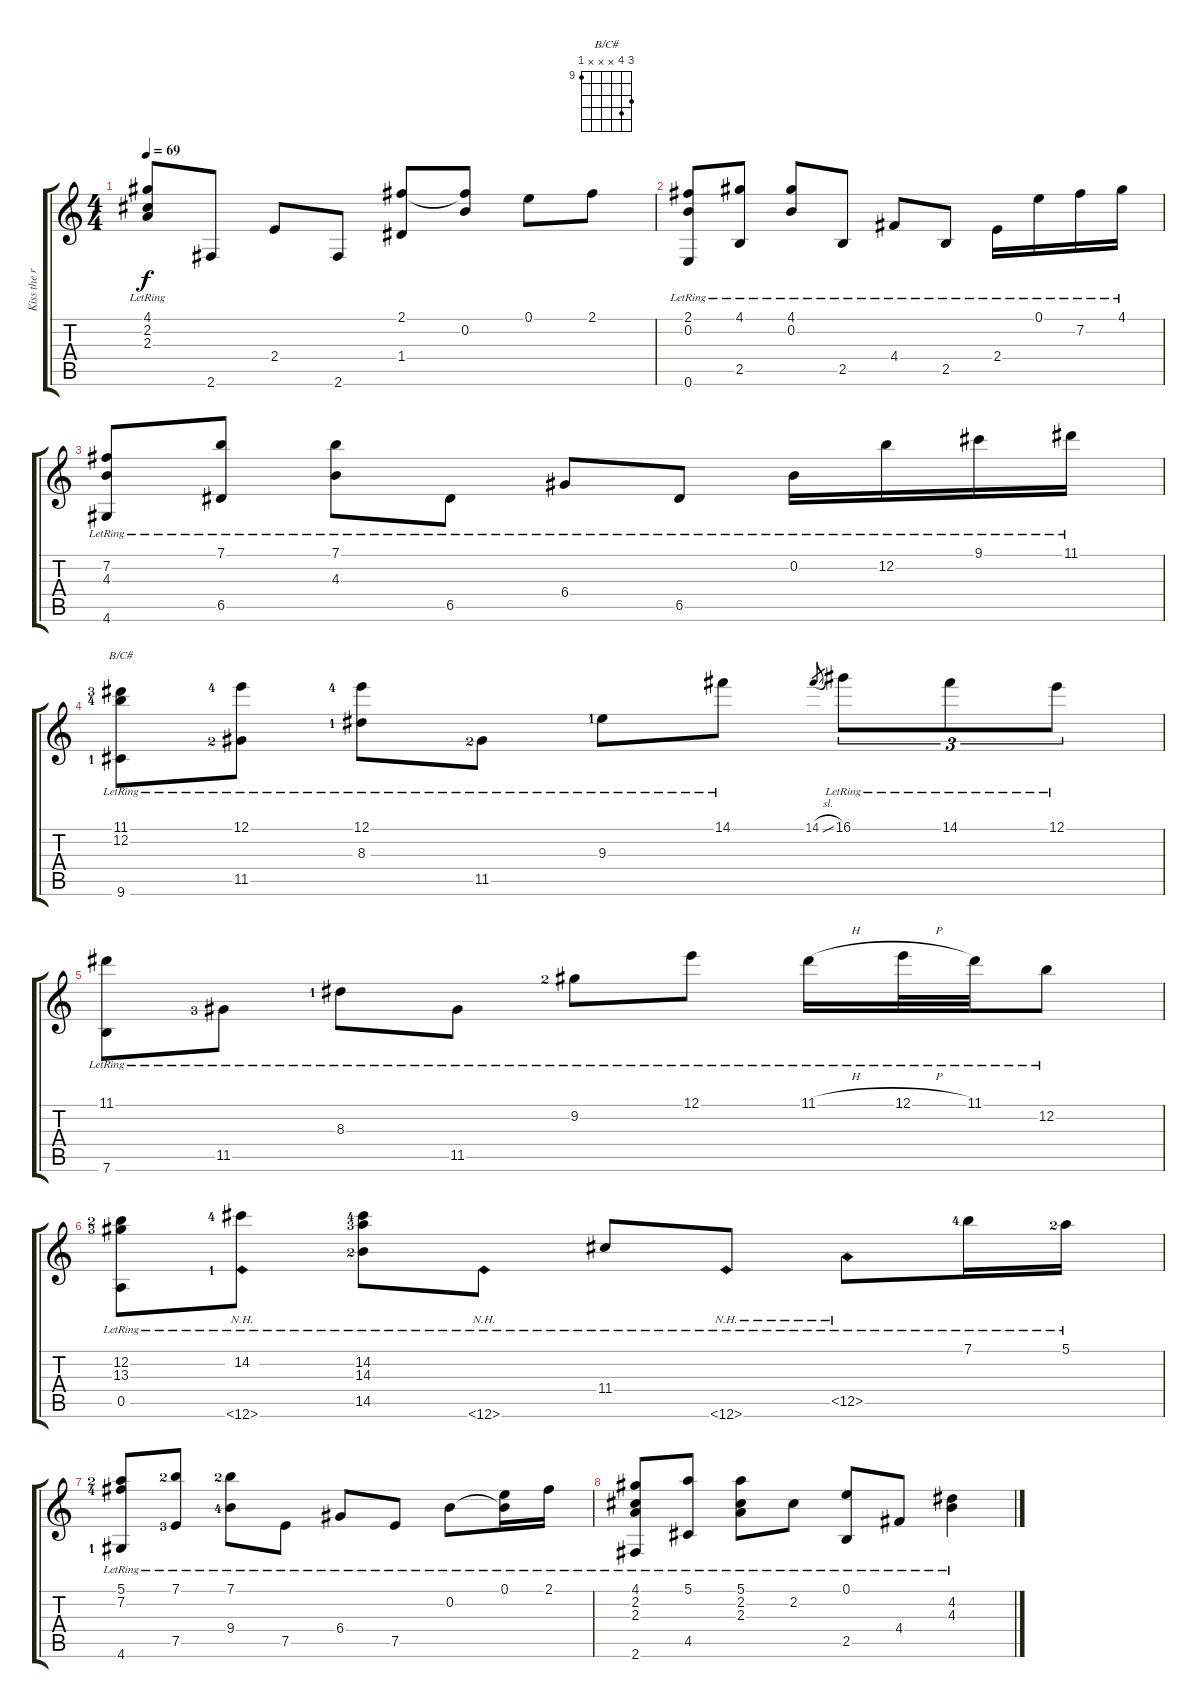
\track ("Kiss the rain" "Kiss the r") {instrument acousticguitarsteel}
\staff {score tabs}
\tuning (E4 B3 G3 D3 A2 E2) {hide}
\chord ("B/C#" 11 12 x x x 9) {firstfret 9}
\ts (4 4)
\tempo 69
\clef g2
\ks c
(4.1{lr} 2.2{lr} 2.3{lr}).8{dy f} 2.6.8 2.4.8 2.6.8 (2.1 1.4).8 (2.1{t} 0.2).8 0.1.8 2.1.8 |
(2.1{lr} 0.2{lr} 0.6{lr}).8 (4.1{lr} 2.5{lr}).8 (4.1{lr} 0.2{lr}).8 2.5{lr}.8 4.4{lr}.8 2.5{lr}.8 2.4{lr}.16 0.1{lr}.16 7.2{lr}.16 4.1{lr}.16 |
(7.2{lr} 4.3{lr} 4.6{lr}).8 (7.1{lr} 6.5{lr}).8 (7.1{lr} 4.3{lr}).8 6.5{lr}.8 6.4{lr}.8 6.5{lr}.8 0.2{lr}.16 12.2{lr}.16 9.1{lr}.16 11.1{lr}.16 |
(11.1{lr lf 4} 12.2{lr lf 5} 9.6{lr lf 2}).8{ch "B/C#"} (12.1{lr lf 5} 11.5{lr lf 3}).8 (12.1{lr lf 5} 8.3{lr lf 2}).8 11.5{lr lf 3}.8 9.3{lr lf 2}.8 14.1{lr}.8 14.1{sl}.8{gr} 16.1{lr}.8{tu (3 2)} 14.1{lr}.8{tu (3 2)} 12.1{lr}.8{tu (3 2)} |
(11.1{lr} 7.6{lr}).8 11.5{lr lf 4}.8 8.3{lr lf 2}.8 11.5{lr}.8 9.2{lr lf 3}.8 12.1{lr}.8 11.1{h lr}.16 12.1{h lr}.32 11.1{lr}.32 12.2{lr}.8 |
(12.2{lr lf 3} 13.3{lr lf 4} 0.5{lr}).8 (14.2{lr lf 5} 12.6{nh lr lf 2}).8 (14.2{lr lf 5} 14.3{lr lf 4} 14.5{lr lf 3}).8 12.6{nh lr}.8 11.4{lr}.8 12.6{nh lr}.8 12.5{nh lr}.8 7.1{lr lf 5}.16 5.1{lr lf 3}.16 |
(5.1{lr lf 3} 7.2{lr lf 5} 4.6{lr lf 2}).8 (7.1{lr lf 3} 7.5{lr lf 4}).8 (7.1{lr lf 3} 9.4{lr lf 5}).8 7.5{lr}.8 6.4{lr}.8 7.5{lr}.8 0.2{lr}.8 (0.1{lr} 0.2{t}).16 2.1{lr}.16 |
(4.1{lr} 2.2{lr} 2.3{lr} 2.6{lr}).8 (5.1{lr} 4.5{lr}).8 (5.1{lr} 2.2{lr} 2.3{lr}).8 2.2{lr}.8 (0.1{lr} 2.5{lr}).8 4.4{lr}.8 (4.2{lr} 4.3{lr}).4
